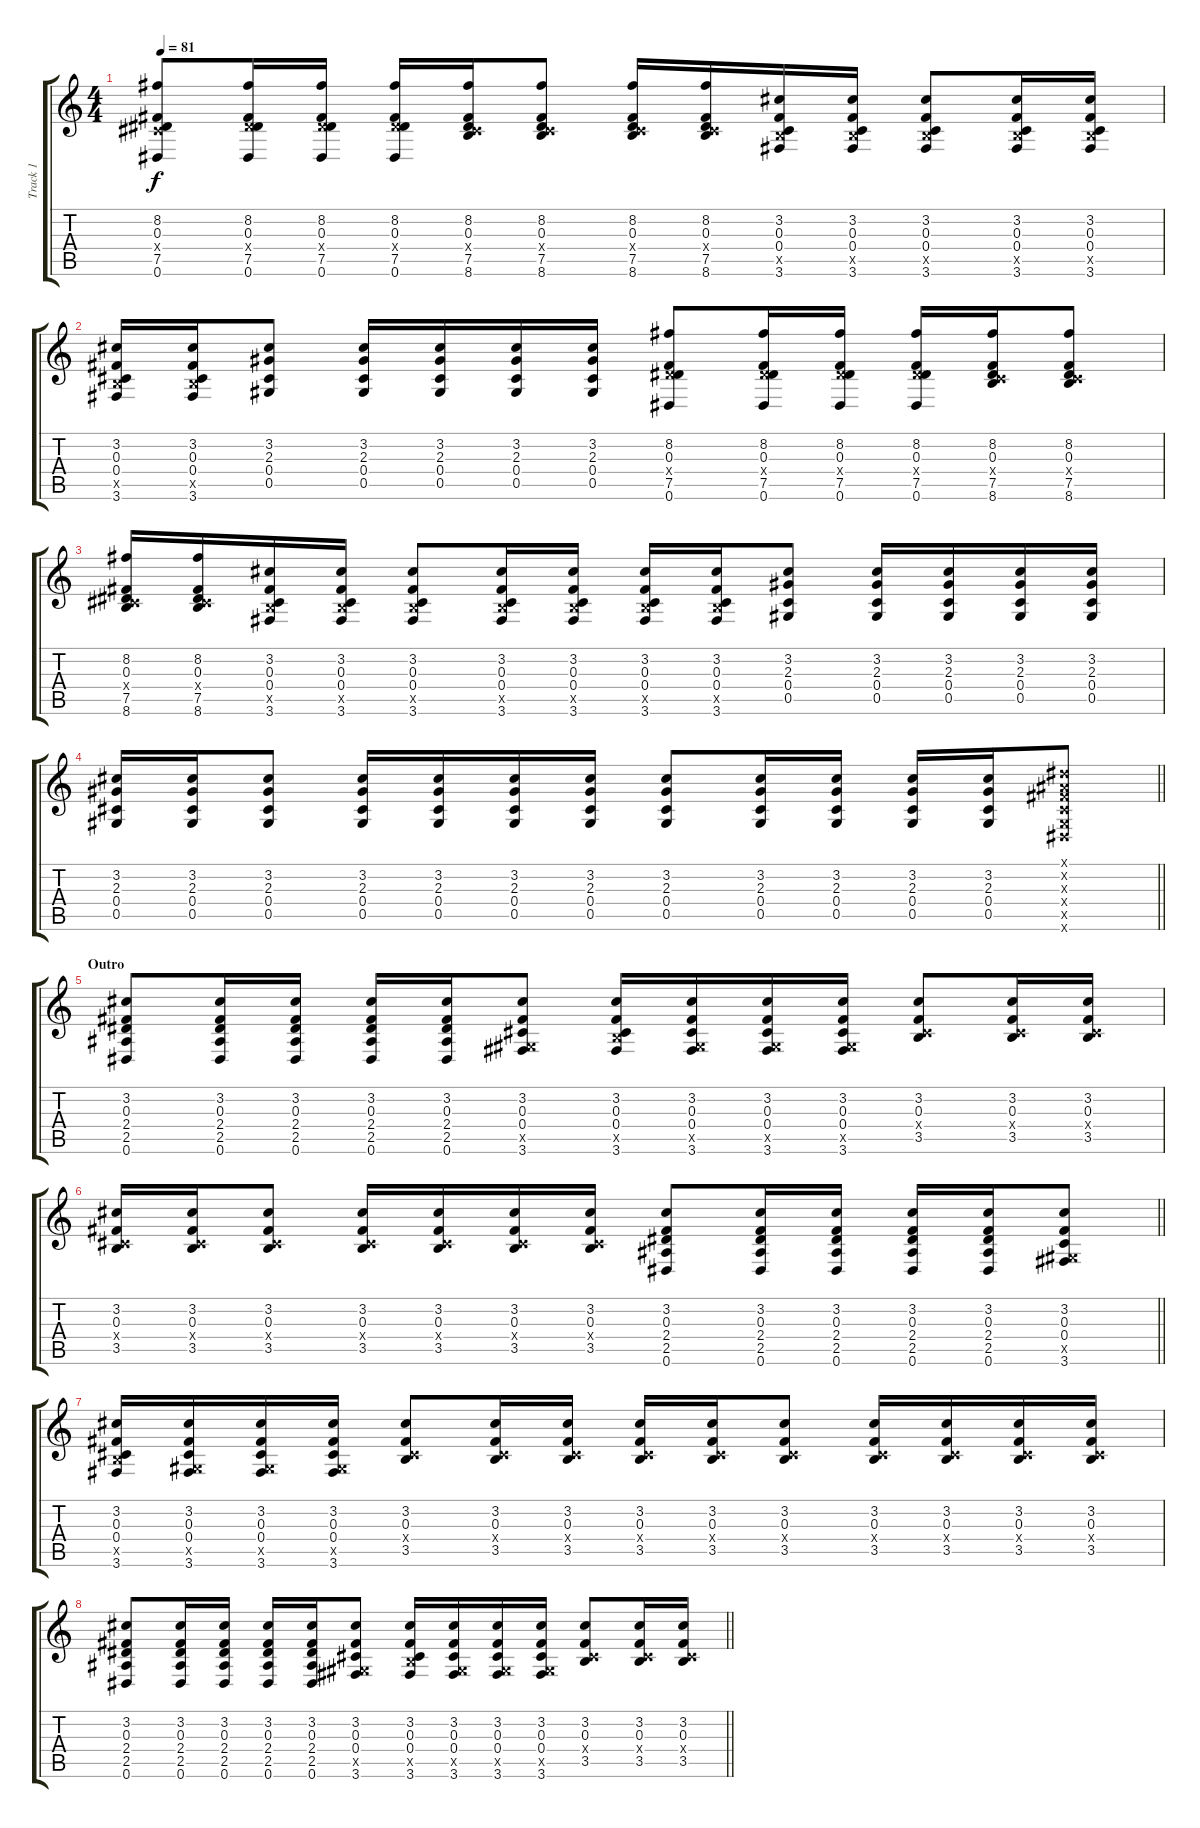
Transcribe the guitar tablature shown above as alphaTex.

\track ("Track 1" "Track 1") {instrument acousticguitarsteel}
\staff {score tabs}
\tuning (Eb4 Bb3 Gb3 Db3 Ab2 Eb2) {hide}
\ts (4 4)
\tempo 81
\clef g2
\ks c
(8.2 0.3 0.4{x} 7.5 0.6).8{dy f} (8.2 0.3 2.4{x} 7.5 0.6).16 (8.2 0.3 2.4{x} 7.5 0.6).16 (8.2 0.3 2.4{x} 7.5 0.6).16 (8.2 0.3 0.4{x} 7.5 8.6).16 (8.2 0.3 0.4{x} 7.5 8.6).8 (8.2 0.3 0.4{x} 7.5 8.6).16 (8.2 0.3 0.4{x} 7.5 8.6).16 (3.2 0.3 0.4 3.5{x} 3.6).16 (3.2 0.3 0.4 3.5{x} 3.6).16 (3.2 0.3 0.4 3.5{x} 3.6).8 (3.2 0.3 0.4 3.5{x} 3.6).16 (3.2 0.3 0.4 3.5{x} 3.6).16 |
(3.2 0.3 0.4 3.5{x} 3.6).16 (3.2 0.3 0.4 3.5{x} 3.6).16 (3.2 2.3 0.4 0.5).8 (3.2 2.3 0.4 0.5).16 (3.2 2.3 0.4 0.5).16 (3.2 2.3 0.4 0.5).16 (3.2 2.3 0.4 0.5).16 (8.2 0.3 2.4{x} 7.5 0.6).8 (8.2 0.3 2.4{x} 7.5 0.6).16 (8.2 0.3 2.4{x} 7.5 0.6).16 (8.2 0.3 2.4{x} 7.5 0.6).16 (8.2 0.3 0.4{x} 7.5 8.6).16 (8.2 0.3 0.4{x} 7.5 8.6).8 |
(8.2 0.3 0.4{x} 7.5 8.6).16 (8.2 0.3 0.4{x} 7.5 8.6).16 (3.2 0.3 0.4 3.5{x} 3.6).16 (3.2 0.3 0.4 3.5{x} 3.6).16 (3.2 0.3 0.4 3.5{x} 3.6).8 (3.2 0.3 0.4 3.5{x} 3.6).16 (3.2 0.3 0.4 3.5{x} 3.6).16 (3.2 0.3 0.4 3.5{x} 3.6).16 (3.2 0.3 0.4 3.5{x} 3.6).16 (3.2 2.3 0.4 0.5).8 (3.2 2.3 0.4 0.5).16 (3.2 2.3 0.4 0.5).16 (3.2 2.3 0.4 0.5).16 (3.2 2.3 0.4 0.5).16 |
\barLineRight lightlight
(3.2 2.3 0.4 0.5).16 (3.2 2.3 0.4 0.5).16 (3.2 2.3 0.4 0.5).8 (3.2 2.3 0.4 0.5).16 (3.2 2.3 0.4 0.5).16 (3.2 2.3 0.4 0.5).16 (3.2 2.3 0.4 0.5).16 (3.2 2.3 0.4 0.5).8 (3.2 2.3 0.4 0.5).16 (3.2 2.3 0.4 0.5).16 (3.2 2.3 0.4 0.5).16 (3.2 2.3 0.4 0.5).16 (0.1{x} 0.2{x} 0.3{x} 0.4{x} 0.5{x} 0.6{x}).8 |
\section ("" "Outro")
(3.2 0.3 2.4 2.5 0.6).8 (3.2 0.3 2.4 2.5 0.6).16 (3.2 0.3 2.4 2.5 0.6).16 (3.2 0.3 2.4 2.5 0.6).16 (3.2 0.3 2.4 2.5 0.6).16 (3.2 0.3 0.4 0.5{x} 3.6).8 (3.2 0.3 0.4 3.5{x} 3.6).16 (3.2 0.3 0.4 0.5{x} 3.6).16 (3.2 0.3 0.4 0.5{x} 3.6).16 (3.2 0.3 0.4 0.5{x} 3.6).16 (3.2 0.3 0.4{x} 3.5).8 (3.2 0.3 0.4{x} 3.5).16 (3.2 0.3 0.4{x} 3.5).16 |
\barLineRight lightlight
(3.2 0.3 0.4{x} 3.5).16 (3.2 0.3 0.4{x} 3.5).16 (3.2 0.3 0.4{x} 3.5).8 (3.2 0.3 0.4{x} 3.5).16 (3.2 0.3 0.4{x} 3.5).16 (3.2 0.3 0.4{x} 3.5).16 (3.2 0.3 0.4{x} 3.5).16 (3.2 0.3 2.4 2.5 0.6).8 (3.2 0.3 2.4 2.5 0.6).16 (3.2 0.3 2.4 2.5 0.6).16 (3.2 0.3 2.4 2.5 0.6).16 (3.2 0.3 2.4 2.5 0.6).16 (3.2 0.3 0.4 0.5{x} 3.6).8 |
(3.2 0.3 0.4 3.5{x} 3.6).16 (3.2 0.3 0.4 0.5{x} 3.6).16 (3.2 0.3 0.4 0.5{x} 3.6).16 (3.2 0.3 0.4 0.5{x} 3.6).16 (3.2 0.3 0.4{x} 3.5).8 (3.2 0.3 0.4{x} 3.5).16 (3.2 0.3 0.4{x} 3.5).16 (3.2 0.3 0.4{x} 3.5).16 (3.2 0.3 0.4{x} 3.5).16 (3.2 0.3 0.4{x} 3.5).8 (3.2 0.3 0.4{x} 3.5).16 (3.2 0.3 0.4{x} 3.5).16 (3.2 0.3 0.4{x} 3.5).16 (3.2 0.3 0.4{x} 3.5).16 |
\barLineRight lightlight
(3.2 0.3 2.4 2.5 0.6).8 (3.2 0.3 2.4 2.5 0.6).16 (3.2 0.3 2.4 2.5 0.6).16 (3.2 0.3 2.4 2.5 0.6).16 (3.2 0.3 2.4 2.5 0.6).16 (3.2 0.3 0.4 0.5{x} 3.6).8 (3.2 0.3 0.4 3.5{x} 3.6).16 (3.2 0.3 0.4 0.5{x} 3.6).16 (3.2 0.3 0.4 0.5{x} 3.6).16 (3.2 0.3 0.4 0.5{x} 3.6).16 (3.2 0.3 0.4{x} 3.5).8 (3.2 0.3 0.4{x} 3.5).16 (3.2 0.3 0.4{x} 3.5).16
